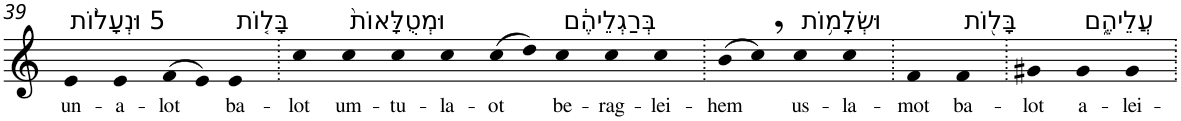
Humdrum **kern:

**kern	**text
*part1	*part1
*staff1	*staff1
*I"Piano	*
*I'Pno	*
!!LO:PB:g=z
*clefG2	*
*k[]	*
=39	=39
!LO:TX:a:t=5 וּנְעָל֨וֹת	!
!	!LO:LY:b
4e	un-
!	!LO:LY:b
4e	-a-
!	!LO:LY:b
(>8f	-lot
8e)	.
!LO:TX:a:t=בָּל֤וֹת	!
!	!LO:LY:b
4e	ba-
=40.	=40.
!	!LO:LY:b
4cc	-lot
!LO:TX:a:t=וּמְטֻלָּאוֹת֙	!
!	!LO:LY:b
4cc	um-
!	!LO:LY:b
4cc	-tu-
!	!LO:LY:b
4cc	-la-
!	!LO:LY:b
(>8cc	-ot
8dd)	.
!LO:TX:a:t=בְּרַגְלֵיהֶ֔ם	!
!	!LO:LY:b
4cc	be-
!	!LO:LY:b
4cc	-rag-
!	!LO:LY:b
4cc	-lei-
=41.	=41.
!	!LO:LY:b
(>8b	-hem
8cc,)	.
!LO:TX:a:t=וּשְׂלָמ֥וֹת	!
!	!LO:LY:b
4cc	us-
!	!LO:LY:b
4cc	-la-
=42.	=42.
!	!LO:LY:b
4f	-mot
!LO:TX:a:t=בָּל֖וֹת	!
!	!LO:LY:b
4f	ba-
=43.	=43.
!	!LO:LY:b
4g#X	-lot
!LO:TX:a:t=עֲלֵיהֶ֑ם	!
!	!LO:LY:b
4g#	a-
!	!LO:LY:b
4g#	-lei-
=.	=.
*-	*-
